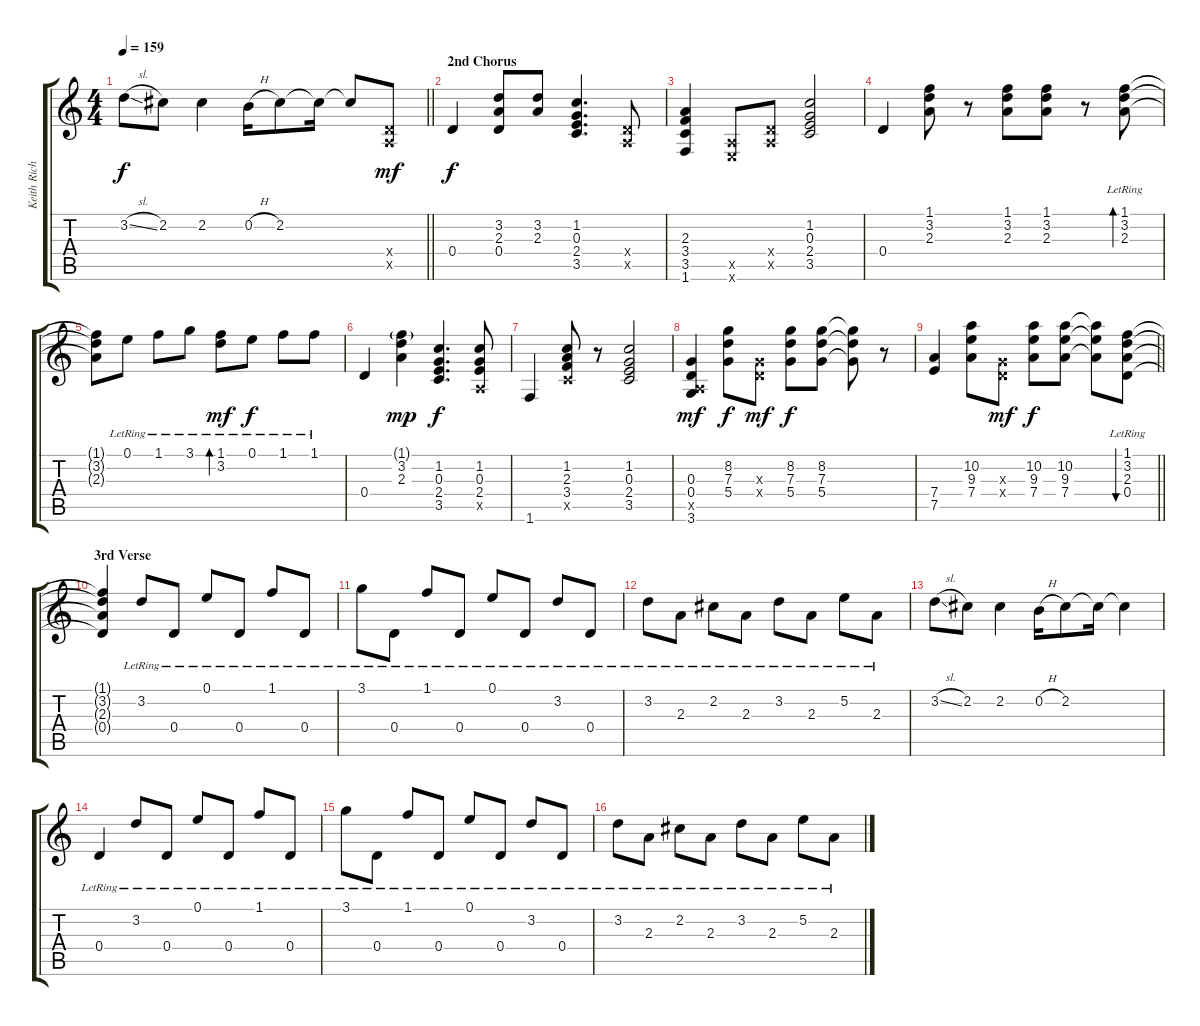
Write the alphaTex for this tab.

\track ("Keith Richards (Lead Guitar)" "Keith Rich") {instrument electricguitarjazz}
\staff {score tabs}
\tuning (E4 B3 G3 D3 A2 E2) {hide}
\ts (4 4)
\tempo 159
\clef g2
\barLineRight lightlight
\ks c
3.2{sl}.8{dy f} 2.2.8 2.2.4 0.2{h}.16 2.2.8 2.2{t}.16 2.2{t}.8 (0.4{x} 0.5{x}).8{dy mf} |
\section ("" "2nd Chorus")
0.4.4{dy f} (3.2 2.3 0.4).8 (3.2 2.3).8 (1.2 0.3 2.4 3.5).4{d} (0.4{x} 0.5{x}).8 |
(2.3 3.4 3.5 1.6).4 (0.5{x} 0.6{x}).8 (0.4{x} 0.5{x}).8 (1.2 0.3 2.4 3.5).2 |
0.4.4 (1.1 3.2 2.3).8 r.8 (1.1 3.2 2.3).8 (1.1 3.2 2.3).8 r.8 (1.1{lr} 3.2{lr} 2.3{lr}).8{bd 480} |
(1.1{t} 3.2{t} 2.3{t}).8 0.1{lr}.8 1.1{lr}.8 3.1{lr}.8 (1.1{lr} 3.2{lr}).8{bd 480 dy mf} 0.1{lr}.8{dy f} 1.1{lr}.8 1.1{lr}.8 |
0.4.4 (1.1{g} 3.2 2.3).4{dy mp} (1.2 0.3 2.4 3.5).4{d dy f} (1.2 0.3 2.4 0.5{x}).8 |
1.6.4 (1.2 2.3 3.4 3.5{x}).8 r.8 (1.2 0.3 2.4 3.5).2 |
(0.3 0.4 0.5{x} 3.6).4{dy mf} (8.2 7.3 5.4).8{dy f} (0.3{x} 0.4{x}).8{dy mf} (8.2 7.3 5.4).8{dy f} (8.2 7.3 5.4).8 (8.2{t} 7.3{t} 5.4{t}).8 r.8 |
\barLineRight lightlight
(7.4 7.5).4 (10.2 9.3 7.4).8 (0.3{x} 0.4{x}).8{dy mf} (10.2 9.3 7.4).8{dy f} (10.2 9.3 7.4).8 (10.2{t} 9.3{t} 7.4{t}).8 (1.1{lr} 3.2 2.3 0.4).8{bu 480} |
\section ("" "3rd Verse")
(1.1{t} 3.2{t} 2.3{t} 0.4{t}).4 3.2{lr}.8 0.4{lr}.8 0.1{lr}.8 0.4{lr}.8 1.1{lr}.8 0.4{lr}.8 |
3.1{lr}.8 0.4{lr}.8 1.1{lr}.8 0.4{lr}.8 0.1{lr}.8 0.4{lr}.8 3.2{lr}.8 0.4{lr}.8 |
3.2{lr}.8 2.3{lr}.8 2.2{lr}.8 2.3{lr}.8 3.2{lr}.8 2.3{lr}.8 5.2{lr}.8 2.3{lr}.8 |
3.2{sl}.8 2.2.8 2.2.4 0.2{h}.16 2.2.8 2.2{t}.16 2.2{t}.4 |
0.4{lr}.4 3.2{lr}.8 0.4{lr}.8 0.1{lr}.8 0.4{lr}.8 1.1{lr}.8 0.4{lr}.8 |
3.1{lr}.8 0.4{lr}.8 1.1{lr}.8 0.4{lr}.8 0.1{lr}.8 0.4{lr}.8 3.2{lr}.8 0.4{lr}.8 |
3.2{lr}.8 2.3{lr}.8 2.2{lr}.8 2.3{lr}.8 3.2{lr}.8 2.3{lr}.8 5.2{lr}.8 2.3{lr}.8
